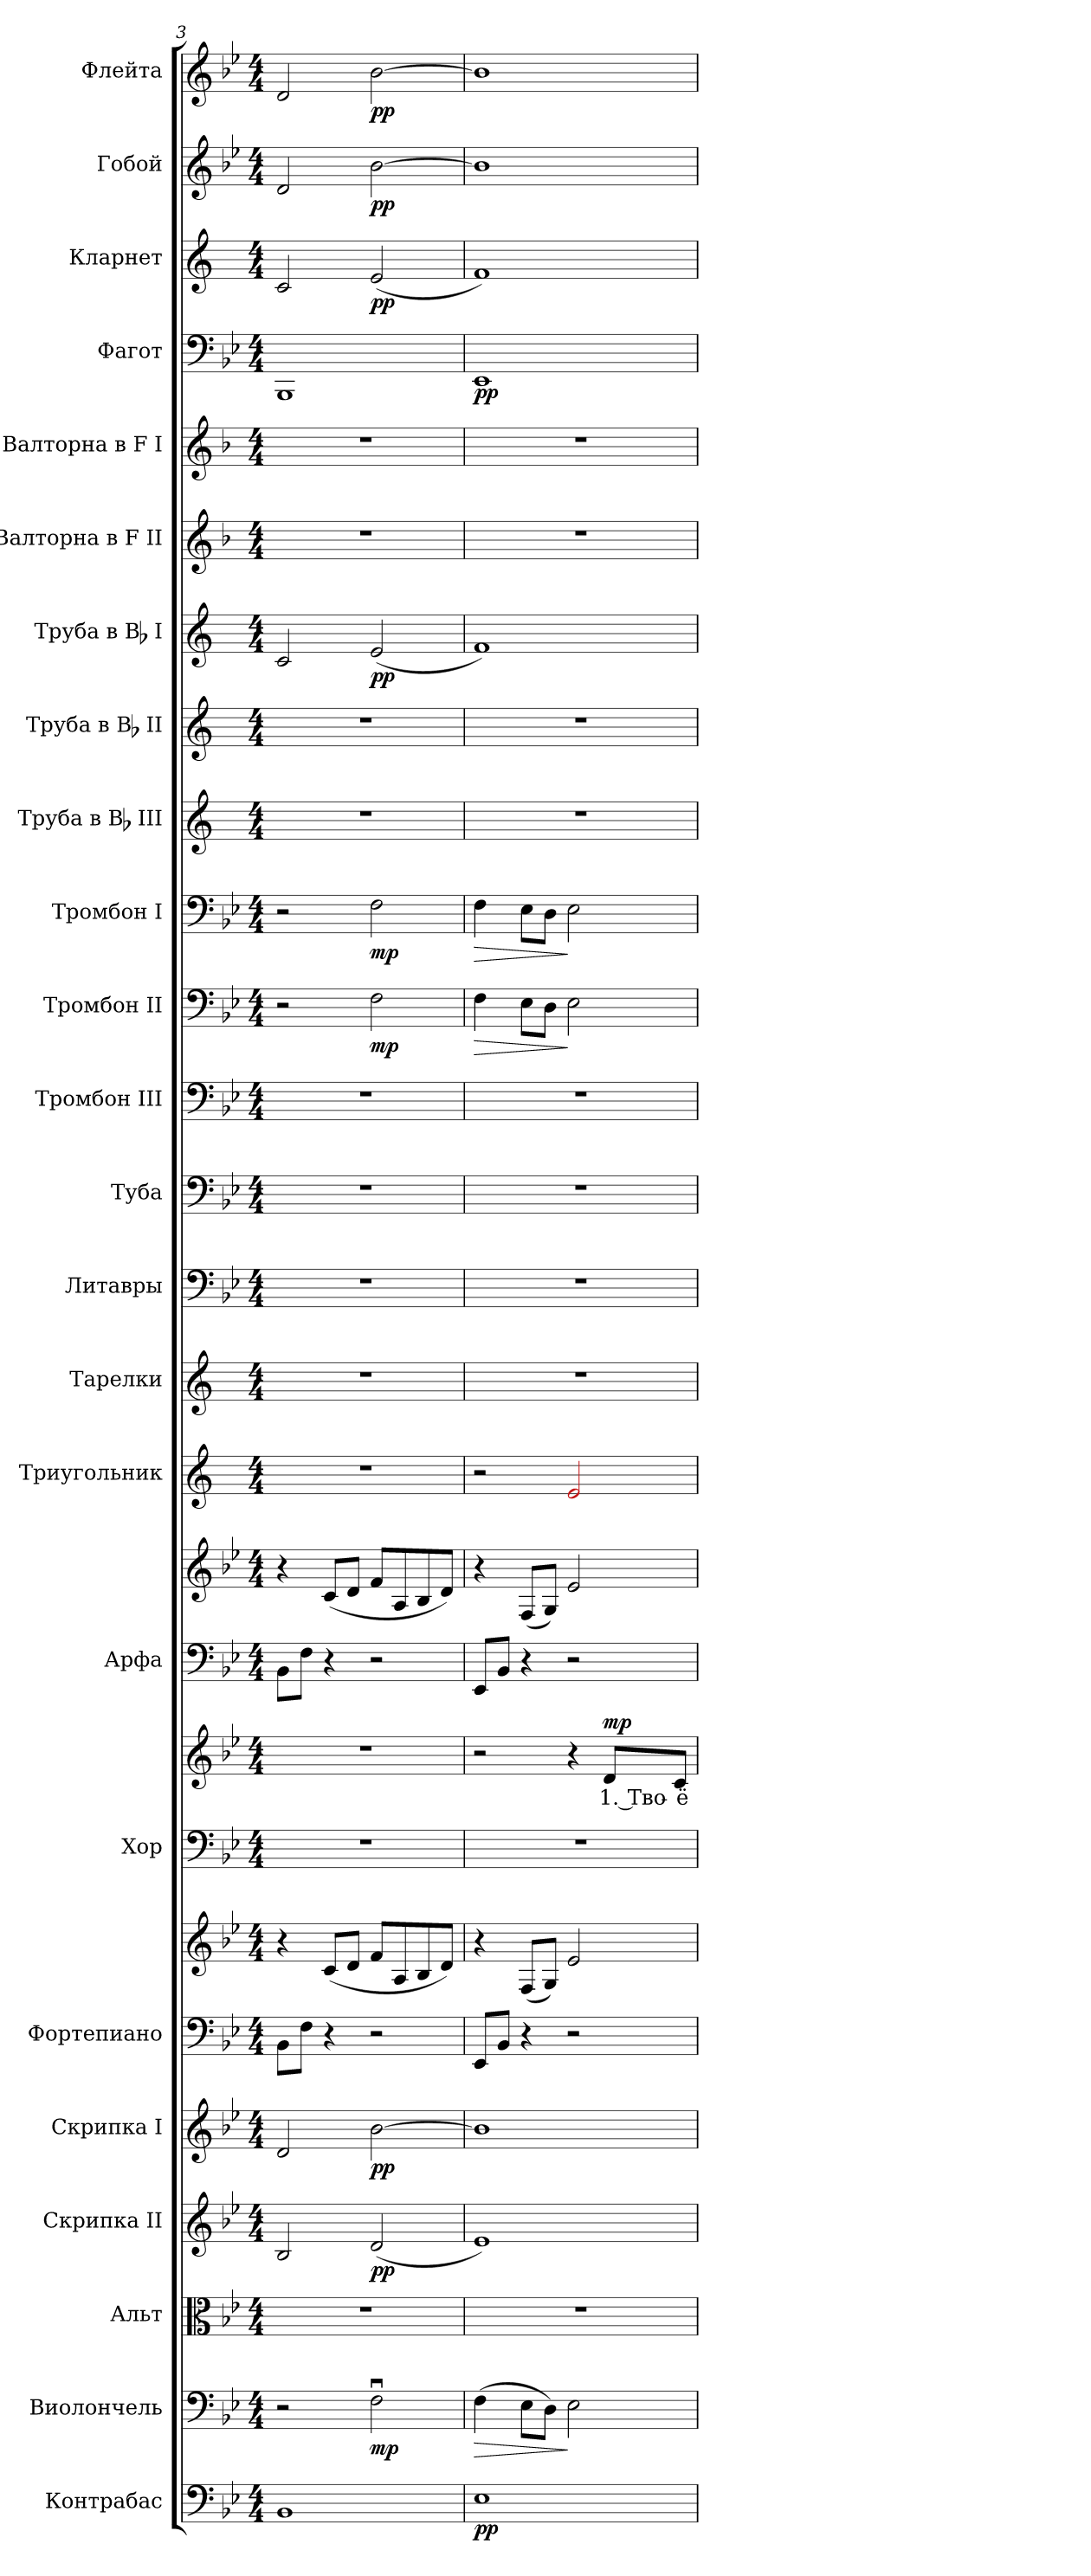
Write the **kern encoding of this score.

**kern	**dynam	**kern	**dynam	**kern	**kern	**dynam	**kern	**dynam	**kern	**kern	**kern	**kern	**text	**dynam	**kern	**kern	**kern	**kern	**kern	**kern	**kern	**kern	**dynam	**kern	**dynam	**kern	**kern	**kern	**dynam	**kern	**kern	**kern	**dynam	**kern	**dynam	**kern	**dynam	**kern	**dynam
*part24	*part24	*part23	*part23	*part22	*part21	*part21	*part20	*part20	*part19	*part19	*part18	*part18	*part18	*part18	*part17	*part17	*part16	*part15	*part14	*part13	*part12	*part11	*part11	*part10	*part10	*part9	*part8	*part7	*part7	*part6	*part5	*part4	*part4	*part3	*part3	*part2	*part2	*part1	*part1
*staff27	*staff27	*staff26	*staff26	*staff25	*staff24	*staff24	*staff23	*staff23	*staff22	*staff21	*staff20	*staff19	*staff19	*staff19/20	*staff18	*staff17	*staff16	*staff15	*staff14	*staff13	*staff12	*staff11	*staff11	*staff10	*staff10	*staff9	*staff8	*staff7	*staff7	*staff6	*staff5	*staff4	*staff4	*staff3	*staff3	*staff2	*staff2	*staff1	*staff1
*I"Контрабас	*	*I"Виолончель	*	*I"Альт	*I"Скрипка II	*	*I"Скрипка I	*	*I"Фортепиано	*	*I"Хор	*	*	*	*I"Арфа	*	*I"Триугольник	*I"Тарелки	*I"Литавры	*I"Туба	*I"Тромбон III	*I"Тромбон II	*	*I"Тромбон I	*	*I"Труба в Bb III	*I"Труба в Bb II	*I"Труба в Bb I	*	*I"Валторна в F II	*I"Валторна в F I	*I"Фагот	*	*I"Кларнет	*	*I"Гобой	*	*I"Флейта	*
*	*	*	*	*	*	*	*	*	*	*	*	*	*	*	*	*	*	*	*	*	*I'Тромб. III	*I'Тромб. II	*	*I'Тромб. I	*	*I'Тр. III	*I'Тр. II	*I'Тр. I	*	*I'Валт. II	*I'Влт. I	*	*	*	*	*	*	*	*
*clefF4	*	*clefF4	*	*clefC3	*clefG2	*	*clefG2	*	*clefF4	*clefG2	*clefF4	*clefG2	*	*	*clefF4	*clefG2	*clefG2	*clefG2	*clefF4	*clefF4	*clefF4	*clefF4	*	*clefF4	*	*clefG2	*clefG2	*clefG2	*	*clefG2	*clefG2	*clefF4	*	*clefG2	*	*clefG2	*	*clefG2	*
*ITrd7c12	*	*	*	*	*	*	*	*	*	*	*	*	*	*	*	*	*	*	*	*	*	*	*	*	*	*ITrd1c2	*ITrd1c2	*ITrd1c2	*	*ITrd4c7	*ITrd4c7	*	*	*ITrd1c2	*	*	*	*	*
*k[b-e-]	*	*k[b-e-]	*	*k[b-e-]	*k[b-e-]	*	*k[b-e-]	*	*k[b-e-]	*k[b-e-]	*k[b-e-]	*k[b-e-]	*	*	*k[b-e-]	*k[b-e-]	*k[]	*k[]	*k[b-e-]	*k[b-e-]	*k[b-e-]	*k[b-e-]	*	*k[b-e-]	*	*k[b-e-]	*k[b-e-]	*k[b-e-]	*	*k[b-e-]	*k[b-e-]	*k[b-e-]	*	*k[b-e-]	*	*k[b-e-]	*	*k[b-e-]	*
*B-:	*	*B-:	*	*B-:	*B-:	*	*B-:	*	*B-:	*B-:	*B-:	*B-:	*	*	*B-:	*B-:	*C:	*C:	*B-:	*B-:	*B-:	*B-:	*	*B-:	*	*B-:	*B-:	*B-:	*	*B-:	*B-:	*B-:	*	*B-:	*	*B-:	*	*B-:	*
*M4/4	*	*M4/4	*	*M4/4	*M4/4	*	*M4/4	*	*M4/4	*M4/4	*M4/4	*M4/4	*	*	*M4/4	*M4/4	*M4/4	*M4/4	*M4/4	*M4/4	*M4/4	*M4/4	*	*M4/4	*	*M4/4	*M4/4	*M4/4	*	*M4/4	*M4/4	*M4/4	*	*M4/4	*	*M4/4	*	*M4/4	*
=3	=3	=3	=3	=3	=3	=3	=3	=3	=3	=3	=3	=3	=3	=3	=3	=3	=3	=3	=3	=3	=3	=3	=3	=3	=3	=3	=3	=3	=3	=3	=3	=3	=3	=3	=3	=3	=3	=3	=3
1BBB-i	.	2r	.	1r	2B-i/	.	2di/	.	8BB-i\L	4r	1r	1r	.	.	8BB-i\L	4r	1r	1r	1r	1r	1r	2r	.	2r	.	1r	1r	2B-i/	.	1r	1r	1BBB-i	.	2B-i/	.	2di/	.	2di/	.
.	.	.	.	.	.	.	.	.	8Fi\J	.	.	.	.	.	8Fi\J	.	.	.	.	.	.	.	.	.	.	.	.	.	.	.	.	.	.	.	.	.	.	.	.
.	.	.	.	.	.	.	.	.	4r	(8ci/L	.	.	.	.	4r	(8ci/L	.	.	.	.	.	.	.	.	.	.	.	.	.	.	.	.	.	.	.	.	.	.	.
.	.	.	.	.	.	.	.	.	.	8di/J	.	.	.	.	.	8di/J	.	.	.	.	.	.	.	.	.	.	.	.	.	.	.	.	.	.	.	.	.	.	.
.	.	2Fui\	mp	.	(2di/	pp	[>2b-i\	pp	2r	8fi/L	.	.	.	.	2r	8fi/L	.	.	.	.	.	2Fi\	mp	2Fi\	mp	.	.	(2di/	pp	.	.	.	.	(2di/	pp	[>2b-i\	pp	[>2b-i\	pp
.	.	.	.	.	.	.	.	.	.	8Ai/	.	.	.	.	.	8Ai/	.	.	.	.	.	.	.	.	.	.	.	.	.	.	.	.	.	.	.	.	.	.	.
.	.	.	.	.	.	.	.	.	.	8B-i/	.	.	.	.	.	8B-i/	.	.	.	.	.	.	.	.	.	.	.	.	.	.	.	.	.	.	.	.	.	.	.
.	.	.	.	.	.	.	.	.	.	8di/J)	.	.	.	.	.	8di/J)	.	.	.	.	.	.	.	.	.	.	.	.	.	.	.	.	.	.	.	.	.	.	.
=4	=4	=4	=4	=4	=4	=4	=4	=4	=4	=4	=4	=4	=4	=4	=4	=4	=4	=4	=4	=4	=4	=4	=4	=4	=4	=4	=4	=4	=4	=4	=4	=4	=4	=4	=4	=4	=4	=4	=4
!	!	!	!LO:HP:b	!	!	!	!	!	!	!	!	!	!	!	!	!	!	!	!	!	!	!	!LO:HP:b	!	!LO:HP:b	!	!	!	!	!	!	!	!	!	!	!	!	!	!
1EE-i	pp	(4Fi\	>	1r	1e-i)	.	1b-i]	.	8EE-i/L	4r	1r	2r	.	.	8EE-i/L	4r	2r	1r	1r	1r	1r	4Fi\	>	4Fi\	>	1r	1r	1e-i)	.	1r	1r	1EE-i	pp	1e-i)	.	1b-i]	.	1b-i]	.
.	.	.	.	.	.	.	.	.	8BB-i/J	.	.	.	.	.	8BB-i/J	.	.	.	.	.	.	.	.	.	.	.	.	.	.	.	.	.	.	.	.	.	.	.	.
.	.	8E-i\L	.	.	.	.	.	.	4r	(8Fi/L	.	.	.	.	4r	(8Fi/L	.	.	.	.	.	8E-i\L	.	8E-i\L	.	.	.	.	.	.	.	.	.	.	.	.	.	.	.
.	.	8Di\J)	.	.	.	.	.	.	.	8Gi/J)	.	.	.	.	.	8Gi/J)	.	.	.	.	.	8Di\J	.	8Di\J	.	.	.	.	.	.	.	.	.	.	.	.	.	.	.
.	.	2E-i\	]	.	.	.	.	.	2r	2e-i/	.	4r	.	.	2r	2e-i/	2Rei/	.	.	.	.	2E-i\	]	2E-i\	]	.	.	.	.	.	.	.	.	.	.	.	.	.	.
!	!	!	!	!	!	!	!	!	!	!	!	!	!LO:LY:b:color=#000000	!	!	!	!	!	!	!	!	!	!	!	!	!	!	!	!	!	!	!	!	!	!	!	!	!	!
.	.	.	.	.	.	.	.	.	.	.	.	8di/L	1. Тво-	mp	.	.	.	.	.	.	.	.	.	.	.	.	.	.	.	.	.	.	.	.	.	.	.	.	.
!	!	!	!	!	!	!	!	!	!	!	!	!	!LO:LY:b:color=#000000	!	!	!	!	!	!	!	!	!	!	!	!	!	!	!	!	!	!	!	!	!	!	!	!	!	!
.	.	.	.	.	.	.	.	.	.	.	.	8ci/J	-ё	.	.	.	.	.	.	.	.	.	.	.	.	.	.	.	.	.	.	.	.	.	.	.	.	.	.
=	=	=	=	=	=	=	=	=	=	=	=	=	=	=	=	=	=	=	=	=	=	=	=	=	=	=	=	=	=	=	=	=	=	=	=	=	=	=	=
*-	*-	*-	*-	*-	*-	*-	*-	*-	*-	*-	*-	*-	*-	*-	*-	*-	*-	*-	*-	*-	*-	*-	*-	*-	*-	*-	*-	*-	*-	*-	*-	*-	*-	*-	*-	*-	*-	*-	*-
